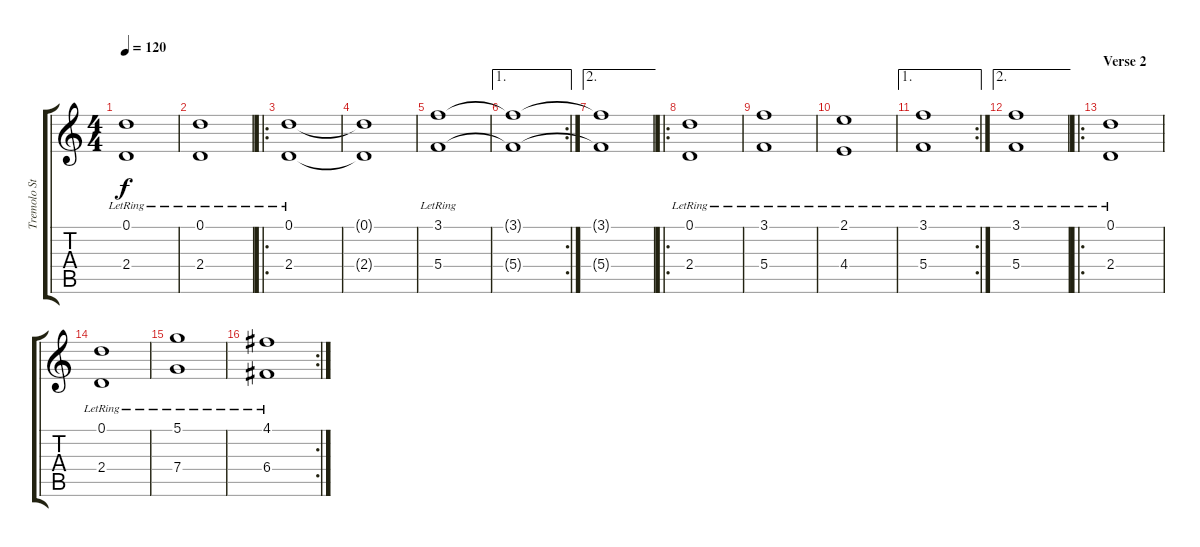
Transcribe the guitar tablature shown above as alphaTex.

\track ("Tremolo Strings" "Tremolo St") {instrument tremolostrings}
\staff {score tabs}
\tuning (D5 A4 F4 C4 G3 D3) {hide}
\ts (4 4)
\tempo 120
\clef g2
\ks c
(0.1{lr} 2.4{lr}).1{dy f} |
(0.1{lr} 2.4{lr}).1 |
\ro
(0.1{lr} 2.4{lr}).1 |
(0.1{t} 2.4{t}).1 |
(3.1{lr} 5.4{lr}).1 |
\ae 1
\rc 2
(3.1{t} 5.4{t}).1 |
\ae 2
(3.1{t} 5.4{t}).1 |
\ro
(0.1{lr} 2.4{lr}).1 |
(3.1{lr} 5.4{lr}).1 |
(2.1{lr} 4.4{lr}).1 |
\ae 1
\rc 2
(3.1{lr} 5.4{lr}).1 |
\ae 2
(3.1{lr} 5.4{lr}).1 |
\ro
\section ("" "Verse 2")
(0.1{lr} 2.4{lr}).1 |
(0.1{lr} 2.4{lr}).1 |
(5.1{lr} 7.4{lr}).1 |
\rc 2
(4.1{lr} 6.4{lr}).1
